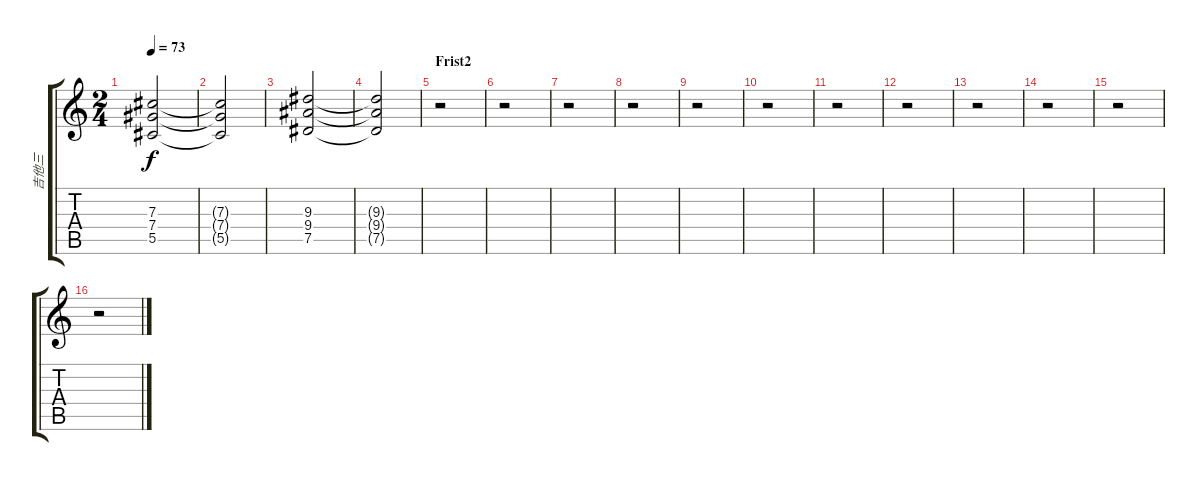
\track ("吉他三" "吉他三") {instrument distortionguitar}
\staff {score tabs}
\tuning (Eb4 Bb3 Gb3 Db3 Ab2 Eb2) {hide}
\ts (2 4)
\tempo 73
\clef g2
\ks c
(7.3 7.4 5.5).2{dy f} |
(7.3{t} 7.4{t} 5.5{t}).2 |
(9.3 9.4 7.5).2{volume 3} |
(9.3{t} 9.4{t} 7.5{t}).2 |
\section ("" "Frist2")
r.2{volume 13} |
r.2 |
r.2 |
r.2 |
r.2 |
r.2 |
r.2 |
r.2 |
r.2 |
r.2 |
r.2 |
r.2
